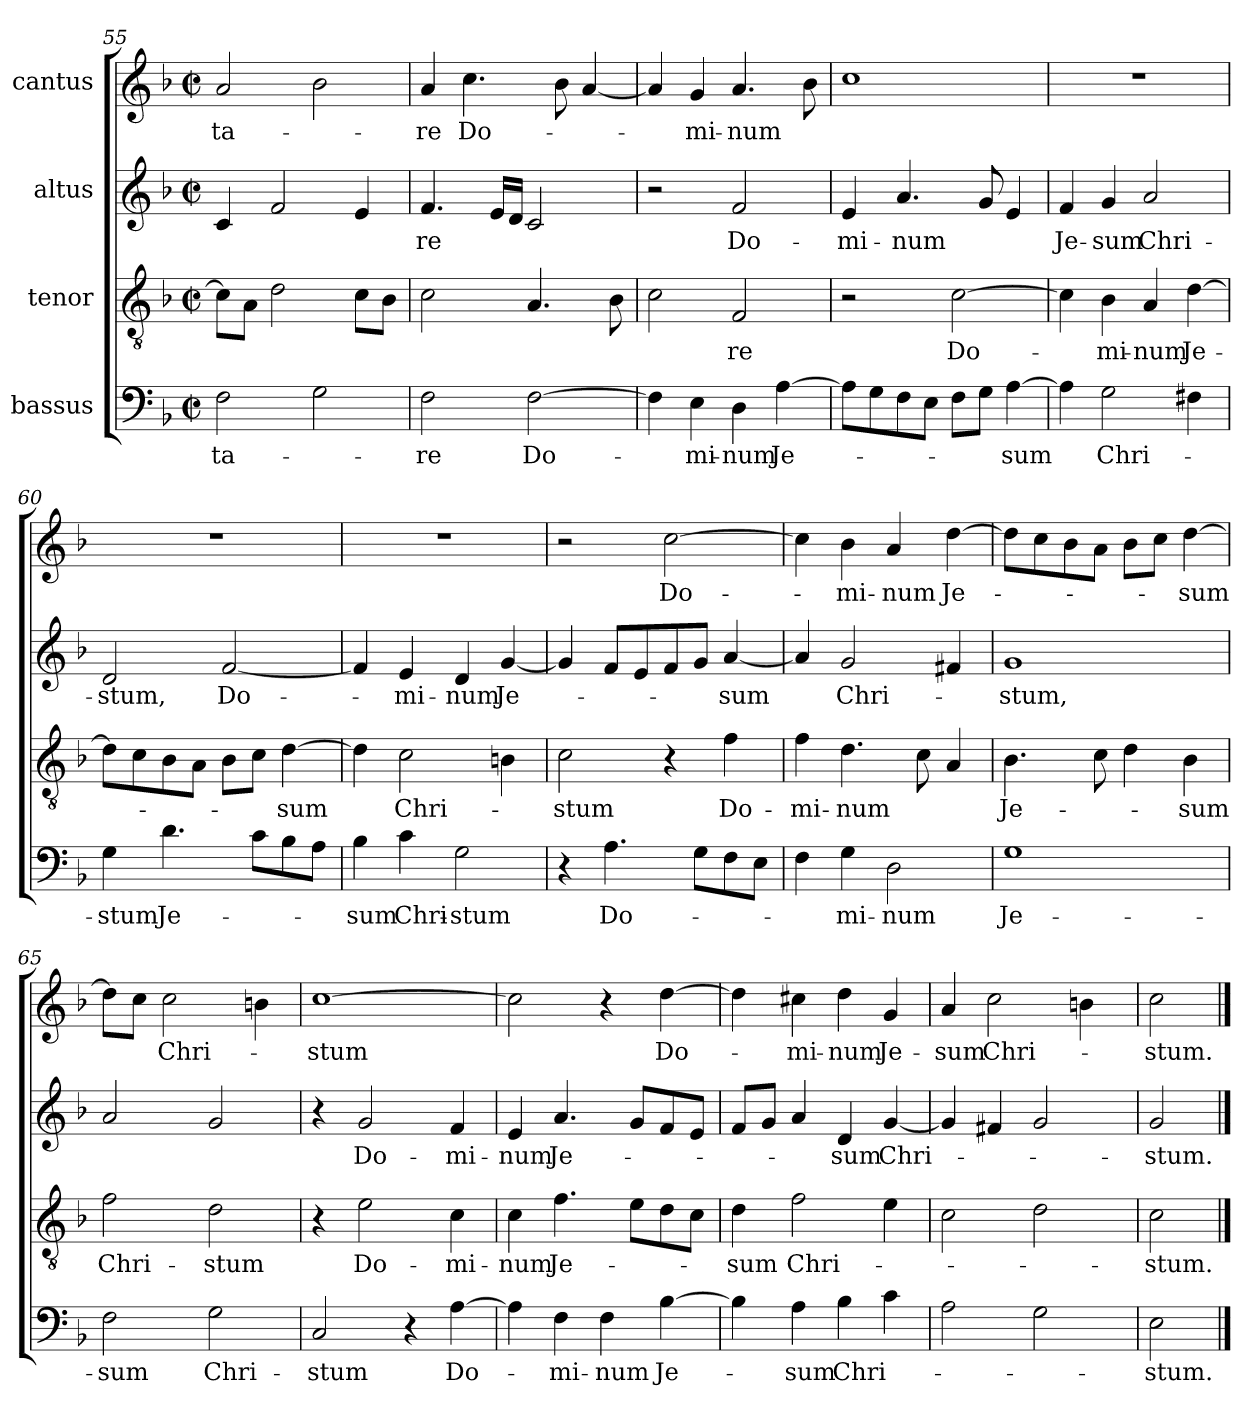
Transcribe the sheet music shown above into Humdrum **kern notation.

**kern	**text	**kern	**text	**kern	**text	**kern	**text
*part4	*part4	*part3	*part3	*part2	*part2	*part1	*part1
*staff4	*staff4	*staff3	*staff3	*staff2	*staff2	*staff1	*staff1
*I"bassus	*	*I"tenor	*	*I"altus	*	*I"cantus	*
*clefF4	*	*clefGv2	*	*clefG2	*	*clefG2	*
*k[b-]	*	*k[b-]	*	*k[b-]	*	*k[b-]	*
*F:	*	*F:	*	*F:	*	*F:	*
*M2/2	*	*M2/2	*	*M2/2	*	*M2/2	*
*met(c|)	*	*met(c|)	*	*met(c|)	*	*met(c|)	*
=55	=55	=55	=55	=55	=55	=55	=55
!	!LO:LY:b	!	!	!	!	!	!LO:LY:b
2F\	-ta-	8c\L]	.	4c/	.	2a/	-ta-
.	.	8A\J	.	.	.	.	.
.	.	2d\	.	2f/	.	.	.
2G\	.	.	.	.	.	2b-\	.
.	.	8c\L	.	4e/	.	.	.
.	.	8B-\J	.	.	.	.	.
=56	=56	=56	=56	=56	=56	=56	=56
!	!LO:LY:b	!	!	!	!LO:LY:b	!	!LO:LY:b
2F\	-re	2c\	.	4.f/	-re	4a/	-re
!	!	!	!	!	!	!	!LO:LY:b
.	.	.	.	.	.	4.cc\	Do-
.	.	.	.	16e/LL	.	.	.
.	.	.	.	16d/JJ	.	.	.
!	!LO:LY:b	!	!	!	!	!	!
[2F\	Do-	4.A/	.	2c/	.	.	.
.	.	.	.	.	.	8b-\	.
.	.	.	.	.	.	[4a/	.
.	.	8B-\	.	.	.	.	.
=57	=57	=57	=57	=57	=57	=57	=57
4F\]	.	2c\	.	2r	.	4a/]	.
!	!LO:LY:b	!	!	!	!	!	!LO:LY:b
4E\	-mi-	.	.	.	.	4g/	-mi-
!	!LO:LY:b	!	!LO:LY:b	!	!LO:LY:b	!	!LO:LY:b
4D\	-num	2F/	-re	2f/	Do-	4.a/	-num
!	!LO:LY:b	!	!	!	!	!	!
[4A\	Je-	.	.	.	.	.	.
.	.	.	.	.	.	8b-\	.
=58	=58	=58	=58	=58	=58	=58	=58
!	!	!	!	!	!LO:LY:b	!	!
8A\L]	.	2r	.	4e/	-mi-	1cc	.
8G\	.	.	.	.	.	.	.
!	!	!	!	!	!LO:LY:b	!	!
8F\	.	.	.	4.a/	-num	.	.
8E\J	.	.	.	.	.	.	.
!	!	!	!LO:LY:b	!	!	!	!
8F\L	.	[2c\	Do-	.	.	.	.
8G\J	.	.	.	8g/	.	.	.
!	!LO:LY:b	!	!	!	!	!	!
[4A\	-sum	.	.	4e/	.	.	.
=59	=59	=59	=59	=59	=59	=59	=59
!	!	!	!	!	!LO:LY:b	!	!
4A\]	.	4c\]	.	4f/	Je-	1r	.
!	!LO:LY:b	!	!LO:LY:b	!	!LO:LY:b	!	!
2G\	Chri-	4B-\	-mi-	4g/	-sum	.	.
!	!	!	!LO:LY:b	!	!LO:LY:b	!	!
.	.	4A/	-num	2a/	Chri-	.	.
!	!	!	!LO:LY:b	!	!	!	!
4F#X\	.	[4d\	Je-	.	.	.	.
!!LO:LB:g=z
=60	=60	=60	=60	=60	=60	=60	=60
!	!LO:LY:b	!	!	!	!LO:LY:b	!	!
4G\	-stum	8d\L]	.	2d/	-stum,	1r	.
.	.	8c\	.	.	.	.	.
!	!LO:LY:b	!	!	!	!	!	!
4.d\	Je-	8B-\	.	.	.	.	.
.	.	8A\J	.	.	.	.	.
!	!	!	!	!	!LO:LY:b	!	!
.	.	8B-\L	.	[2f/	Do-	.	.
8c\L	.	8c\J	.	.	.	.	.
!	!	!	!LO:LY:b	!	!	!	!
8B-\	.	[4d\	-sum	.	.	.	.
8A\J	.	.	.	.	.	.	.
=61	=61	=61	=61	=61	=61	=61	=61
!	!LO:LY:b	!	!	!	!	!	!
4B-\	-sum	4d\]	.	4f/]	.	1r	.
!	!LO:LY:b	!	!LO:LY:b	!	!LO:LY:b	!	!
4c\	Chri-	2c\	Chri-	4e/	-mi-	.	.
!	!LO:LY:b	!	!	!	!LO:LY:b	!	!
2G\	-stum	.	.	4d/	-num	.	.
!	!	!	!	!	!LO:LY:b	!	!
.	.	4Bn\	.	[4g/	Je-	.	.
=62	=62	=62	=62	=62	=62	=62	=62
!	!	!	!LO:LY:b	!	!	!	!
4r	.	2c\	-stum	4g/]	.	2r	.
!	!LO:LY:b	!	!	!	!	!	!
4.A\	Do-	.	.	8f/L	.	.	.
.	.	.	.	8e/	.	.	.
!	!	!	!	!	!	!	!LO:LY:b
.	.	4r	.	8f/	.	[2cc\	Do-
8G\L	.	.	.	8g/J	.	.	.
!	!	!	!LO:LY:b	!	!LO:LY:b	!	!
8F\	.	4f\	Do-	[4a/	-sum	.	.
8E\J	.	.	.	.	.	.	.
=63	=63	=63	=63	=63	=63	=63	=63
!	!	!	!LO:LY:b	!	!	!	!
4F\	.	4f\	-mi-	4a/]	.	4cc\]	.
!	!LO:LY:b	!	!LO:LY:b	!	!LO:LY:b	!	!LO:LY:b
4G\	-mi-	4.d\	-num	2g/	Chri-	4b-\	-mi-
!	!LO:LY:b	!	!	!	!	!	!LO:LY:b
2D\	-num	.	.	.	.	4a/	-num
.	.	8c\	.	.	.	.	.
!	!	!	!	!	!	!	!LO:LY:b
.	.	4A/	.	4f#X/	.	[4dd\	Je-
=64	=64	=64	=64	=64	=64	=64	=64
!	!LO:LY:b	!	!LO:LY:b	!	!LO:LY:b	!	!
1G	Je-	4.B-\	Je-	1g	-stum,	8dd\L]	.
.	.	.	.	.	.	8cc\	.
.	.	.	.	.	.	8b-\	.
.	.	8c\	.	.	.	8a\J	.
.	.	4d\	.	.	.	8b-\L	.
.	.	.	.	.	.	8cc\J	.
!	!	!	!LO:LY:b	!	!	!	!LO:LY:b
.	.	4B-\	-sum	.	.	[4dd\	-sum
!!LO:PB:g=z
=65	=65	=65	=65	=65	=65	=65	=65
!	!LO:LY:b	!	!LO:LY:b	!	!	!	!
2F\	-sum	2f\	Chri-	2a/	.	8dd\L]	.
.	.	.	.	.	.	8cc\J	.
!	!	!	!	!	!	!	!LO:LY:b
.	.	.	.	.	.	2cc\	Chri-
!	!LO:LY:b	!	!LO:LY:b	!	!	!	!
2G\	Chri-	2d\	-stum	2g/	.	.	.
.	.	.	.	.	.	4bn\	.
=66	=66	=66	=66	=66	=66	=66	=66
!	!LO:LY:b	!	!	!	!	!	!LO:LY:b
2C/	-stum	4r	.	4r	.	[1cc	-stum
!	!	!	!LO:LY:b	!	!LO:LY:b	!	!
.	.	2e\	Do-	2g/	Do-	.	.
4r	.	.	.	.	.	.	.
!	!LO:LY:b	!	!LO:LY:b	!	!LO:LY:b	!	!
[4A\	Do-	4c\	-mi-	4f/	-mi-	.	.
=67	=67	=67	=67	=67	=67	=67	=67
!	!	!	!LO:LY:b	!	!LO:LY:b	!	!
4A\]	.	4c\	-num	4e/	-num	2cc\]	.
!	!LO:LY:b	!	!LO:LY:b	!	!LO:LY:b	!	!
4F\	-mi-	4.f\	Je-	4.a/	Je-	.	.
!	!LO:LY:b	!	!	!	!	!	!
4F\	-num	.	.	.	.	4r	.
.	.	8e\L	.	8g/L	.	.	.
!	!LO:LY:b	!	!	!	!	!	!LO:LY:b
[4B-\	Je-	8d\	.	8f/	.	[4dd\	Do-
.	.	8c\J	.	8e/J	.	.	.
=68	=68	=68	=68	=68	=68	=68	=68
!	!	!	!LO:LY:b	!	!	!	!
4B-\]	.	4d\	-sum	8f/L	.	4dd\]	.
.	.	.	.	8g/J	.	.	.
!	!LO:LY:b	!	!LO:LY:b	!	!	!	!LO:LY:b
4A\	-sum	2f\	Chri-	4a/	.	4cc#X\	-mi-
!	!LO:LY:b	!	!	!	!LO:LY:b	!	!LO:LY:b
4B-\	Chri-	.	.	4d/	-sum	4dd\	-num
!	!	!	!	!	!LO:LY:b	!	!LO:LY:b
4c\	.	4e\	.	[4g/	Chri-	4g/	Je-
=69	=69	=69	=69	=69	=69	=69	=69
!	!	!	!	!	!	!	!LO:LY:b
2A\	.	2c\	.	4g/]	.	4a/	-sum
!	!	!	!	!	!	!	!LO:LY:b
.	.	.	.	4f#X/	.	2cc\	Chri-
2G\	.	2d\	.	2g/	.	.	.
.	.	.	.	.	.	4bn\	.
=70	=70	=70	=70	=70	=70	=70	=70
!	!LO:LY:b	!	!LO:LY:b	!	!LO:LY:b	!	!LO:LY:b
2E\	-stum.	2c\	-stum.	2g/	-stum.	2cc\	-stum.
==	==	==	==	==	==	==	==
*-	*-	*-	*-	*-	*-	*-	*-
